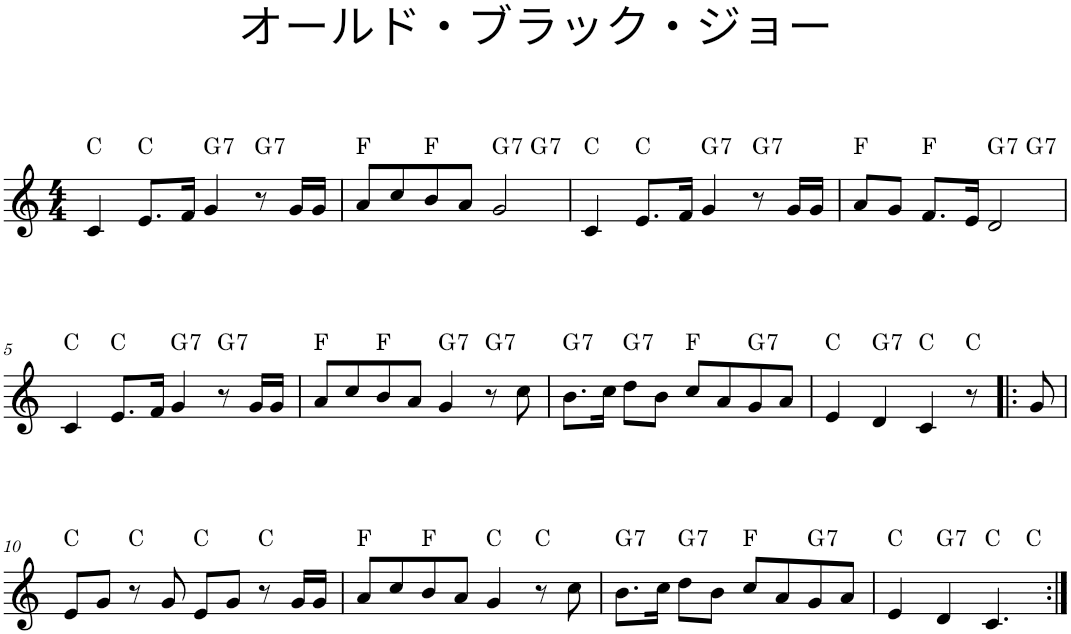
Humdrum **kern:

**kern	**harte
*part1	*part1
*staff1	*
*I"Piano	*
*I'Pno.	*
*clefG2	*
*k[]	*
*M4/4	*
=1	=1
4c/	C:maj
8.e/L	C:maj
16f/Jk	.
!	!LO:H:kt=7
4g/	G:7
!	!LO:H:kt=7
8r	G:7
16g/LL	.
16g/JJ	.
=2	=2
*^	*
8a/L	2.ryy	F:maj
8cc/	.	.
8b/	.	F:maj
8a/J	.	.
!	!	!LO:H:kt=7
2g/	.	G:7
!	!	!LO:H:kt=7
.	4ryy	G:7
*v	*v	*
=3	=3
4c/	C:maj
8.e/L	C:maj
16f/Jk	.
!	!LO:H:kt=7
4g/	G:7
!	!LO:H:kt=7
8r	G:7
16g/LL	.
16g/JJ	.
=4	=4
*^	*
8a/L	2.ryy	F:maj
8g/J	.	.
8.f/L	.	F:maj
16e/Jk	.	.
!	!	!LO:H:kt=7
2d/	.	G:7
!	!	!LO:H:kt=7
.	4ryy	G:7
*v	*v	*
!!LO:LB:g=z
=5	=5
4c/	C:maj
8.e/L	C:maj
16f/Jk	.
!	!LO:H:kt=7
4g/	G:7
!	!LO:H:kt=7
8r	G:7
16g/LL	.
16g/JJ	.
=6	=6
8a/L	F:maj
8cc/	.
8b/	F:maj
8a/J	.
!	!LO:H:kt=7
4g/	G:7
!	!LO:H:kt=7
8r	G:7
8cc\	.
=7	=7
!	!LO:H:kt=7
8.b\L	G:7
16cc\Jk	.
!	!LO:H:kt=7
8dd\L	G:7
8b\J	.
8cc/L	F:maj
8a/	.
!	!LO:H:kt=7
8g/	G:7
8a/J	.
=8	=8
4e/	C:maj
!	!LO:H:kt=7
4d/	G:7
4c/	C:maj
8r	C:maj
=9!|:	=9!|:
8g/	.
!!LO:LB:g=z
=10	=10
8e/L	C:maj
8g/J	.
8r	C:maj
8g/	.
8e/L	C:maj
8g/J	.
8r	C:maj
16g/LL	.
16g/JJ	.
=11	=11
8a/L	F:maj
8cc/	.
8b/	F:maj
8a/J	.
4g/	C:maj
8r	C:maj
8cc\	.
=12	=12
!	!LO:H:kt=7
8.b\L	G:7
16cc\Jk	.
!	!LO:H:kt=7
8dd\L	G:7
8b\J	.
8cc/L	F:maj
8a/	.
!	!LO:H:kt=7
8g/	G:7
8a/J	.
=13	=13
*^	*
4e/	2.ryy	C:maj
!	!	!LO:H:kt=7
4d/	.	G:7
4.c/	.	C:maj
.	8ryy	C:maj
*v	*v	*
=:|!	=:|!
*-	*-
